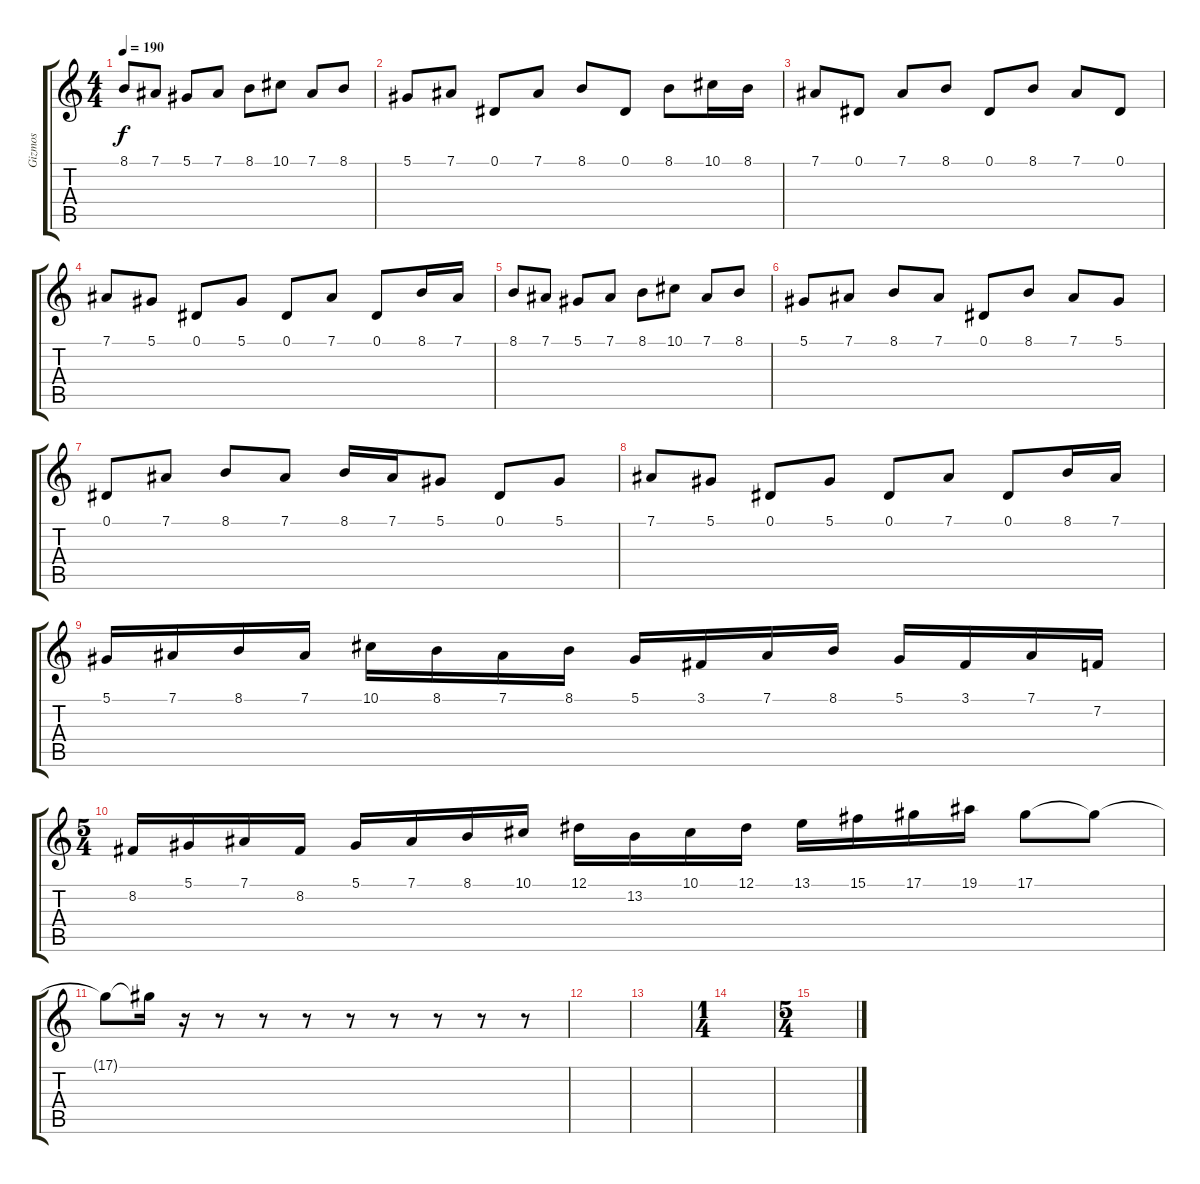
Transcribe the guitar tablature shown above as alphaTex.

\track ("Gizmos" "Gizmos") {instrument lead2sawtooth}
\staff {score tabs}
\tuning (Eb4 Bb3 Gb3 Db3 Ab2 Eb2) {hide}
\ts (4 4)
\tempo 190
\clef g2
\ks c
8.1.8{dy f} 7.1.8 5.1.8 7.1.8 8.1.8 10.1.8 7.1.8 8.1.8 |
5.1.8 7.1.8 0.1.8 7.1.8 8.1.8 0.1.8 8.1.8 10.1.16 8.1.16 |
7.1.8 0.1.8 7.1.8 8.1.8 0.1.8 8.1.8 7.1.8 0.1.8 |
7.1.8 5.1.8 0.1.8 5.1.8 0.1.8 7.1.8 0.1.8 8.1.16 7.1.16 |
8.1.8 7.1.8 5.1.8 7.1.8 8.1.8 10.1.8 7.1.8 8.1.8 |
5.1.8 7.1.8 8.1.8 7.1.8 0.1.8 8.1.8 7.1.8 5.1.8 |
0.1.8 7.1.8 8.1.8 7.1.8 8.1.16 7.1.16 5.1.8 0.1.8 5.1.8 |
7.1.8 5.1.8 0.1.8 5.1.8 0.1.8 7.1.8 0.1.8 8.1.16 7.1.16 |
5.1.16 7.1.16 8.1.16 7.1.16 10.1.16 8.1.16 7.1.16 8.1.16 5.1.16 3.1.16 7.1.16 8.1.16 5.1.16 3.1.16 7.1.16 7.2.16 |
\ts (5 4)
8.2.16 5.1.16 7.1.16 8.2.16 5.1.16 7.1.16 8.1.16 10.1.16 12.1.16 13.2.16 10.1.16 12.1.16 13.1.16 15.1.16 17.1.16 19.1.16 17.1.8 17.1{t}.8 |
17.1{t}.8 17.1{t}.16 r.16 r.8 r.8 r.8 r.8 r.8 r.8 r.8 r.8 |
|
|
\ts (1 4)
|
\ts (5 4)
